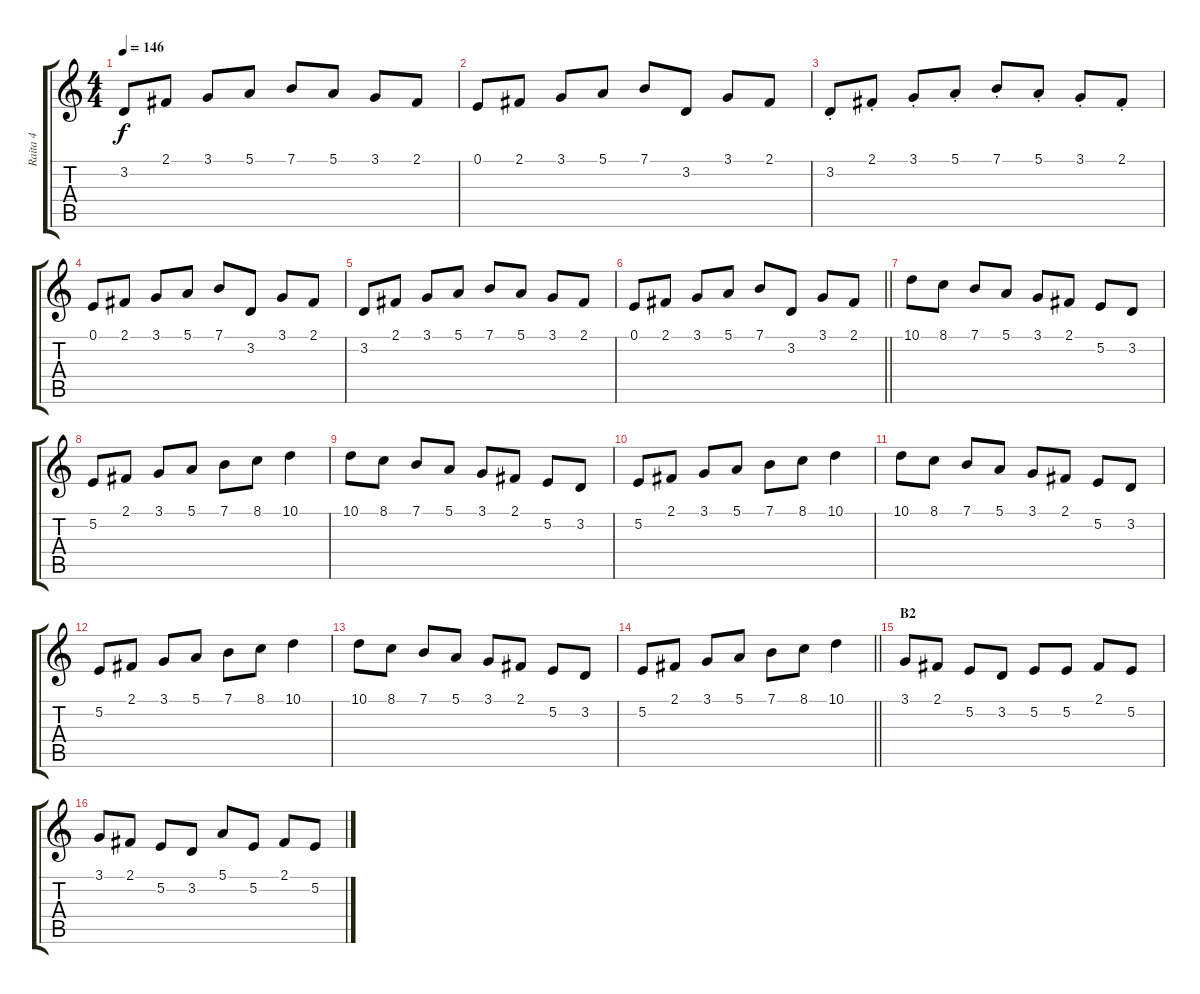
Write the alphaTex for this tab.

\track ("Raita 4" "Raita 4") {instrument kalimba}
\staff {score tabs}
\tuning (E4 B3 G3 D3 A2 E2) {hide}
\ts (4 4)
\tempo 146
\clef g2
\ks c
3.2.8{dy f} 2.1.8 3.1.8 5.1.8 7.1.8 5.1.8 3.1.8 2.1.8 |
0.1.8 2.1.8 3.1.8 5.1.8 7.1.8 3.2.8 3.1.8 2.1.8 |
3.2{st}.8 2.1{st}.8 3.1{st}.8 5.1{st}.8 7.1{st}.8 5.1{st}.8 3.1{st}.8 2.1{st}.8 |
0.1.8 2.1.8 3.1.8 5.1.8 7.1.8 3.2.8 3.1.8 2.1.8 |
3.2.8 2.1.8 3.1.8 5.1.8 7.1.8 5.1.8 3.1.8 2.1.8 |
\barLineRight lightlight
0.1.8 2.1.8 3.1.8 5.1.8 7.1.8 3.2.8 3.1.8 2.1.8 |
10.1.8 8.1.8 7.1.8 5.1.8 3.1.8 2.1.8 5.2.8 3.2.8 |
5.2.8 2.1.8 3.1.8 5.1.8 7.1.8 8.1.8 10.1.4 |
10.1.8 8.1.8 7.1.8 5.1.8 3.1.8 2.1.8 5.2.8 3.2.8 |
5.2.8 2.1.8 3.1.8 5.1.8 7.1.8 8.1.8 10.1.4 |
10.1.8 8.1.8 7.1.8 5.1.8 3.1.8 2.1.8 5.2.8 3.2.8 |
5.2.8 2.1.8 3.1.8 5.1.8 7.1.8 8.1.8 10.1.4 |
10.1.8 8.1.8 7.1.8 5.1.8 3.1.8 2.1.8 5.2.8 3.2.8 |
\barLineRight lightlight
5.2.8 2.1.8 3.1.8 5.1.8 7.1.8 8.1.8 10.1.4 |
\section ("" "B2")
3.1.8 2.1.8 5.2.8 3.2.8 5.2.8 5.2.8 2.1.8 5.2.8 |
3.1.8 2.1.8 5.2.8 3.2.8 5.1.8 5.2.8 2.1.8 5.2.8
